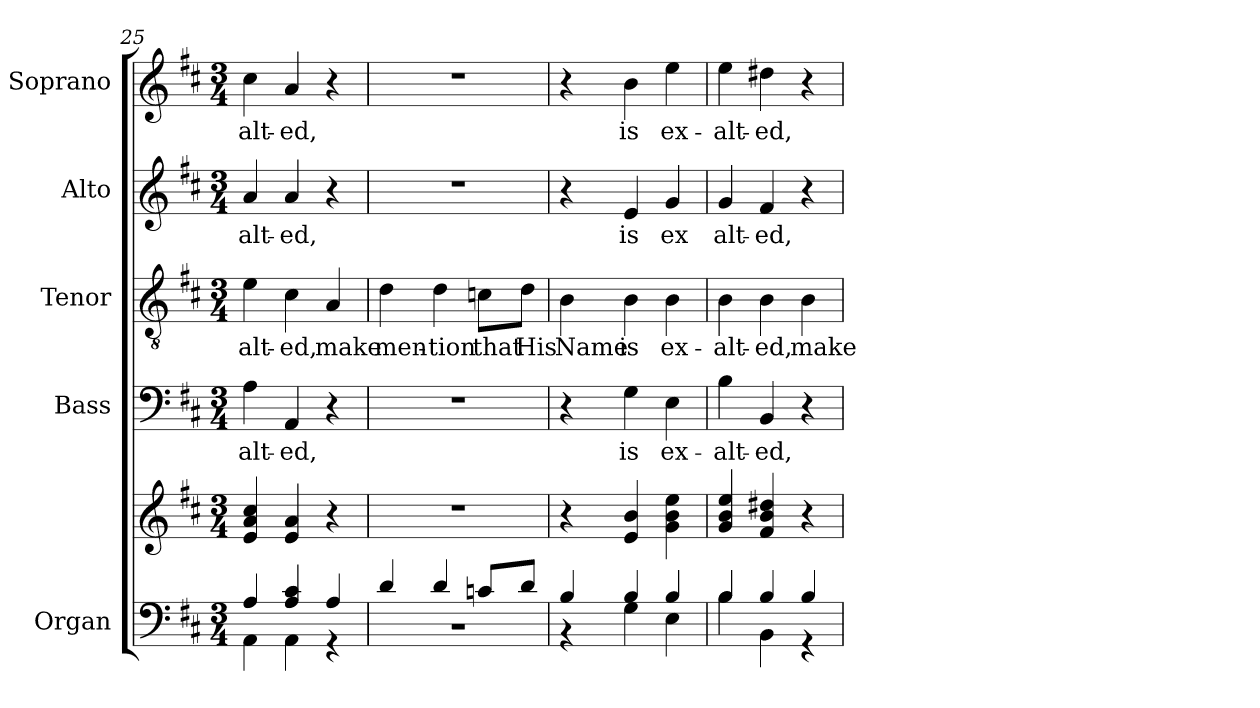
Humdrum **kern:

**kern	**kern	**kern	**text	**kern	**text	**kern	**text	**kern	**text
*part5	*part5	*part4	*part4	*part3	*part3	*part2	*part2	*part1	*part1
*staff6	*staff5	*staff4	*staff4	*staff3	*staff3	*staff2	*staff2	*staff1	*staff1
*I"Organ	*	*I"Bass	*	*I"Tenor	*	*I"Alto	*	*I"Soprano	*
*I'Org.	*	*I'B.	*	*I'T.	*	*I'A.	*	*I'S.	*
*clefF4	*clefG2	*clefF4	*	*clefGv2	*	*clefG2	*	*clefG2	*
*	*	*	*	*ITrd7c12	*	*	*	*	*
*k[f#c#]	*k[f#c#]	*k[f#c#]	*	*k[f#c#]	*	*k[f#c#]	*	*k[f#c#]	*
*D:	*D:	*D:	*	*D:	*	*D:	*	*D:	*
*M3/4	*M3/4	*M3/4	*	*M3/4	*	*M3/4	*	*M3/4	*
=25	=25	=25	=25	=25	=25	=25	=25	=25	=25
*^	*	*	*	*	*	*	*	*	*
!	!	!	!	!LO:LY:b:color=#000000	!	!	!	!	!	!
!	!	!	!	!	!	!LO:LY:b:color=#000000	!	!	!	!
!	!	!	!	!	!	!	!	!LO:LY:b:color=#000000	!	!
!	!	!	!	!	!	!	!	!	!	!LO:LY:b:color=#000000
4Ai/	4AAi\	4ei/ 4ai 4cc#i	4Ai\	-alt-	4Ei\	-alt-	4ai/	-alt-	4cc#i\	-alt-
!	!	!	!	!LO:LY:b:color=#000000	!	!	!	!	!	!
!	!	!	!	!	!	!LO:LY:b:color=#000000	!	!	!	!
!	!	!	!	!	!	!	!	!LO:LY:b:color=#000000	!	!
!	!	!	!	!	!	!	!	!	!	!LO:LY:b:color=#000000
4Ai/ 4c#i	4AAi\	4ei/ 4ai	4AAi/	-ed,	4C#i\	-ed,	4ai/	-ed,	4ai/	-ed,
!	!	!	!	!	!	!LO:LY:b:color=#000000	!	!	!	!
4Ai/	4r	4r	4r	.	4AAi/	make	4r	.	4r	.
=26	=26	=26	=26	=26	=26	=26	=26	=26	=26	=26
!	!LO:N:vis=1	!LO:N:vis=1	!LO:N:vis=1	!	!	!	!	!	!	!
!	!	!	!	!	!	!LO:LY:b:color=#000000	!LO:N:vis=1	!	!LO:N:vis=1	!
4di/	2.r	2.r	2.r	.	4Di\	men-	2.r	.	2.r	.
!	!	!	!	!	!	!LO:LY:b:color=#000000	!	!	!	!
4di/	.	.	.	.	4Di\	-tion	.	.	.	.
!	!	!	!	!	!	!LO:LY:b:color=#000000	!	!	!	!
8cni/L	.	.	.	.	8Cni\L	that	.	.	.	.
!	!	!	!	!	!	!LO:LY:b:color=#000000	!	!	!	!
8di/J	.	.	.	.	8Di\J	His	.	.	.	.
!!LO:PB:g=z
=27	=27	=27	=27	=27	=27	=27	=27	=27	=27	=27
!	!	!	!	!	!	!LO:LY:b:color=#000000	!	!	!	!
4Bi/	4r	4r	4r	.	4BBi\	Name	4r	.	4r	.
!	!	!	!	!LO:LY:b:color=#000000	!	!	!	!	!	!
!	!	!	!	!	!	!LO:LY:b:color=#000000	!	!	!	!
!	!	!	!	!	!	!	!	!LO:LY:b:color=#000000	!	!
!	!	!	!	!	!	!	!	!	!	!LO:LY:b:color=#000000
4Bi/	4Gi\	4ei/ 4bi	4Gi\	is	4BBi\	is	4ei/	is	4bi\	is
!	!	!	!	!LO:LY:b:color=#000000	!	!	!	!	!	!
!	!	!	!	!	!	!LO:LY:b:color=#000000	!	!	!	!
!	!	!	!	!	!	!	!	!LO:LY:b:color=#000000	!	!
!	!	!	!	!	!	!	!	!	!	!LO:LY:b:color=#000000
4Bi/	4Ei\	4gi\ 4bi 4eei	4Ei\	ex-	4BBi\	ex-	4gi/	ex	4eei\	ex-
=28	=28	=28	=28	=28	=28	=28	=28	=28	=28	=28
!	!	!	!	!LO:LY:b:color=#000000	!	!	!	!	!	!
!	!	!	!	!	!	!LO:LY:b:color=#000000	!	!	!	!
!	!	!	!	!	!	!	!	!LO:LY:b:color=#000000	!	!
!	!	!	!	!	!	!	!	!	!	!LO:LY:b:color=#000000
4Bi/	4Bi\	4gi/ 4bi 4eei	4Bi\	-alt-	4BBi\	-alt-	4gi/	alt-	4eei\	-alt-
!	!	!	!	!LO:LY:b:color=#000000	!	!	!	!	!	!
!	!	!	!	!	!	!LO:LY:b:color=#000000	!	!	!	!
!	!	!	!	!	!	!	!	!LO:LY:b:color=#000000	!	!
!	!	!	!	!	!	!	!	!	!	!LO:LY:b:color=#000000
4Bi/	4BBi\	4f#i/ 4bi 4dd#Xi	4BBi/	-ed,	4BBi\	-ed,	4f#i/	-ed,	4dd#Xi\	-ed,
!	!	!	!	!	!	!LO:LY:b:color=#000000	!	!	!	!
4Bi/	4r	4r	4r	.	4BBi\	make	4r	.	4r	.
*v	*v	*	*	*	*	*	*	*	*	*
=	=	=	=	=	=	=	=	=	=
*-	*-	*-	*-	*-	*-	*-	*-	*-	*-
